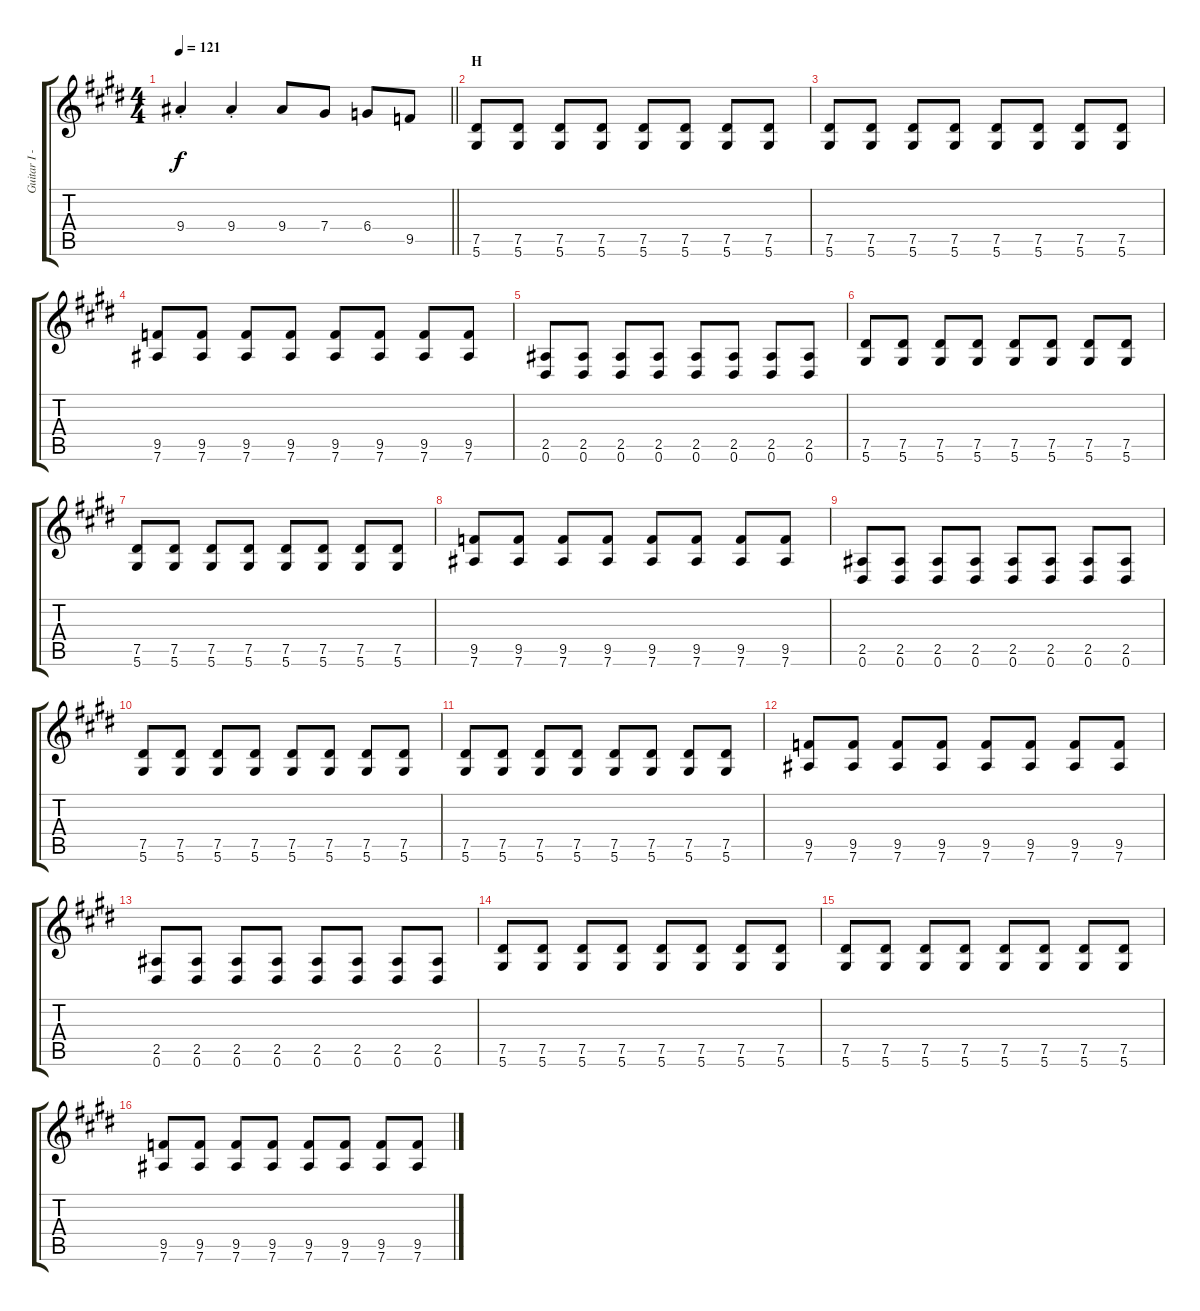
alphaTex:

\track ("Guitar I - Gotoh Masafumi" "Guitar I -") {instrument overdrivenguitar}
\staff {score tabs}
\tuning (Eb4 Bb3 Gb3 Db3 Ab2 Eb2) {hide}
\ts (4 4)
\tempo 121
\clef g2
\barLineRight lightlight
\ks e
9.4{st}.4{dy f} 9.4{st}.4 9.4.8 7.4.8 6.4.8 9.5.8 |
\section ("" "H")
(7.5 5.6).8 (7.5 5.6).8 (7.5 5.6).8 (7.5 5.6).8 (7.5 5.6).8 (7.5 5.6).8 (7.5 5.6).8 (7.5 5.6).8 |
(7.5 5.6).8 (7.5 5.6).8 (7.5 5.6).8 (7.5 5.6).8 (7.5 5.6).8 (7.5 5.6).8 (7.5 5.6).8 (7.5 5.6).8 |
(9.5 7.6).8 (9.5 7.6).8 (9.5 7.6).8 (9.5 7.6).8 (9.5 7.6).8 (9.5 7.6).8 (9.5 7.6).8 (9.5 7.6).8 |
(2.5 0.6).8 (2.5 0.6).8 (2.5 0.6).8 (2.5 0.6).8 (2.5 0.6).8 (2.5 0.6).8 (2.5 0.6).8 (2.5 0.6).8 |
(7.5 5.6).8 (7.5 5.6).8 (7.5 5.6).8 (7.5 5.6).8 (7.5 5.6).8 (7.5 5.6).8 (7.5 5.6).8 (7.5 5.6).8 |
(7.5 5.6).8 (7.5 5.6).8 (7.5 5.6).8 (7.5 5.6).8 (7.5 5.6).8 (7.5 5.6).8 (7.5 5.6).8 (7.5 5.6).8 |
(9.5 7.6).8 (9.5 7.6).8 (9.5 7.6).8 (9.5 7.6).8 (9.5 7.6).8 (9.5 7.6).8 (9.5 7.6).8 (9.5 7.6).8 |
(2.5 0.6).8 (2.5 0.6).8 (2.5 0.6).8 (2.5 0.6).8 (2.5 0.6).8 (2.5 0.6).8 (2.5 0.6).8 (2.5 0.6).8 |
(7.5 5.6).8 (7.5 5.6).8 (7.5 5.6).8 (7.5 5.6).8 (7.5 5.6).8 (7.5 5.6).8 (7.5 5.6).8 (7.5 5.6).8 |
(7.5 5.6).8 (7.5 5.6).8 (7.5 5.6).8 (7.5 5.6).8 (7.5 5.6).8 (7.5 5.6).8 (7.5 5.6).8 (7.5 5.6).8 |
(9.5 7.6).8 (9.5 7.6).8 (9.5 7.6).8 (9.5 7.6).8 (9.5 7.6).8 (9.5 7.6).8 (9.5 7.6).8 (9.5 7.6).8 |
(2.5 0.6).8 (2.5 0.6).8 (2.5 0.6).8 (2.5 0.6).8 (2.5 0.6).8 (2.5 0.6).8 (2.5 0.6).8 (2.5 0.6).8 |
(7.5 5.6).8 (7.5 5.6).8 (7.5 5.6).8 (7.5 5.6).8 (7.5 5.6).8 (7.5 5.6).8 (7.5 5.6).8 (7.5 5.6).8 |
(7.5 5.6).8 (7.5 5.6).8 (7.5 5.6).8 (7.5 5.6).8 (7.5 5.6).8 (7.5 5.6).8 (7.5 5.6).8 (7.5 5.6).8 |
(9.5 7.6).8 (9.5 7.6).8 (9.5 7.6).8 (9.5 7.6).8 (9.5 7.6).8 (9.5 7.6).8 (9.5 7.6).8 (9.5 7.6).8
